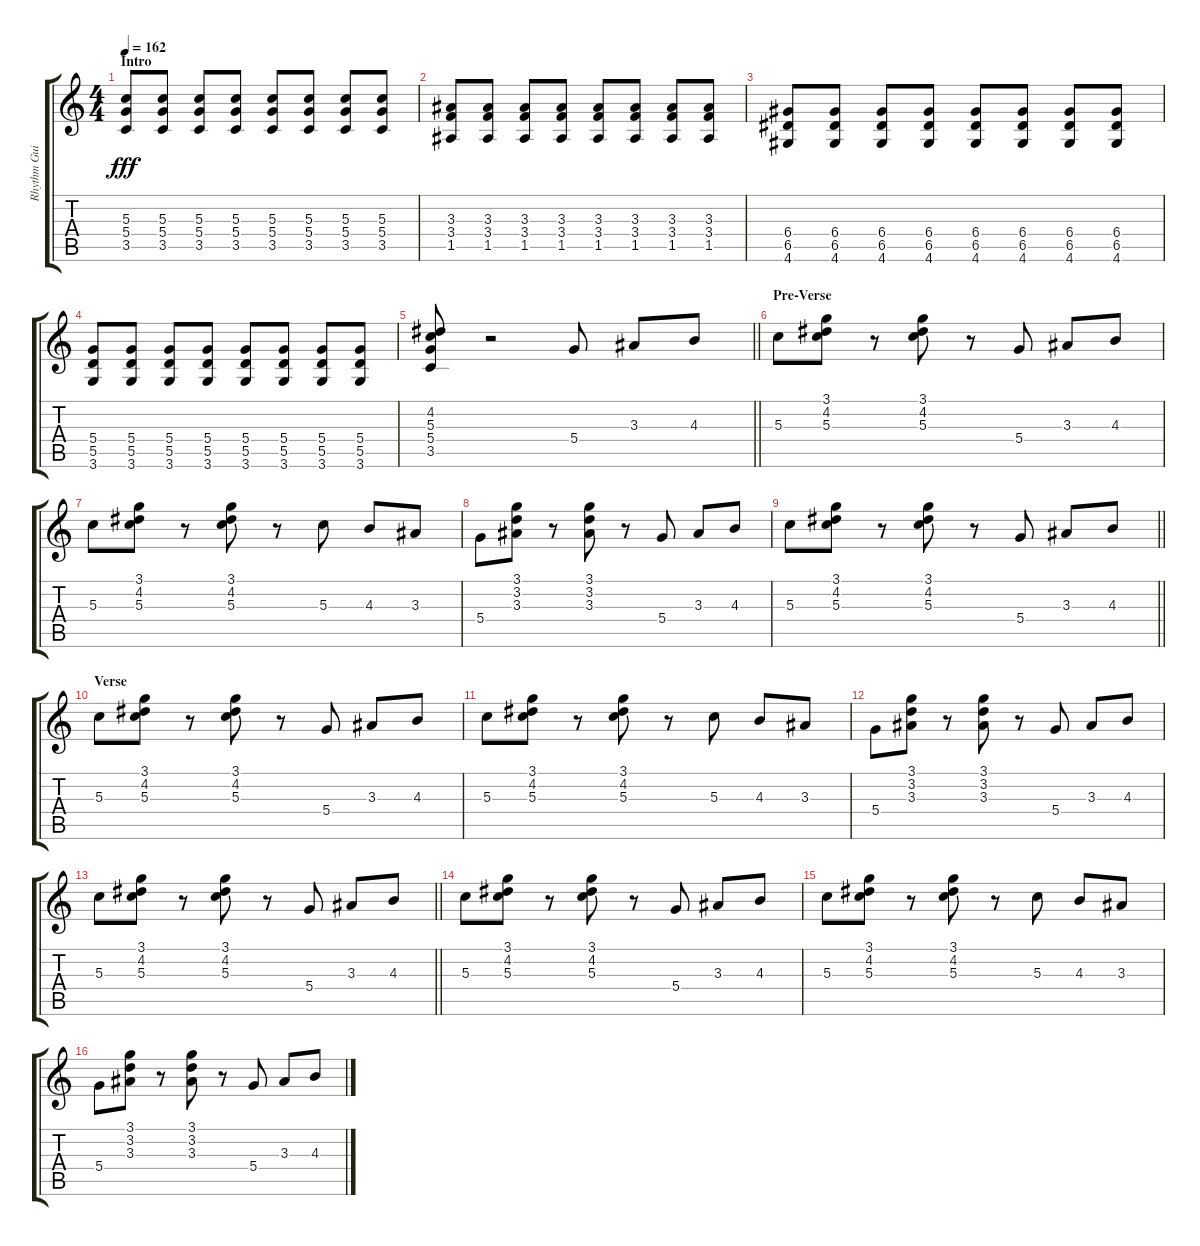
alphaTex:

\track ("Rhythm Guitar" "Rhythm Gui") {instrument overdrivenguitar}
\staff {score tabs}
\tuning (E4 B3 G3 D3 A2 E2) {hide}
\ts (4 4)
\section ("" "Intro")
\tempo 162
\clef g2
\ks c
(5.3 5.4 3.5).8{dy fff instrument overdrivenguitar} (5.3 5.4 3.5).8 (5.3 5.4 3.5).8 (5.3 5.4 3.5).8 (5.3 5.4 3.5).8 (5.3 5.4 3.5).8 (5.3 5.4 3.5).8 (5.3 5.4 3.5).8 |
(3.3 3.4 1.5).8 (3.3 3.4 1.5).8 (3.3 3.4 1.5).8 (3.3 3.4 1.5).8 (3.3 3.4 1.5).8 (3.3 3.4 1.5).8 (3.3 3.4 1.5).8 (3.3 3.4 1.5).8 |
(6.4 6.5 4.6).8 (6.4 6.5 4.6).8 (6.4 6.5 4.6).8 (6.4 6.5 4.6).8 (6.4 6.5 4.6).8 (6.4 6.5 4.6).8 (6.4 6.5 4.6).8 (6.4 6.5 4.6).8 |
(5.4 5.5 3.6).8 (5.4 5.5 3.6).8 (5.4 5.5 3.6).8 (5.4 5.5 3.6).8 (5.4 5.5 3.6).8 (5.4 5.5 3.6).8 (5.4 5.5 3.6).8 (5.4 5.5 3.6).8 |
\barLineRight lightlight
(4.2 5.3 5.4 3.5).8 r.2 5.4.8 3.3.8 4.3.8 |
\section ("" "Pre-Verse")
5.3.8 (3.1 4.2 5.3).8 r.8 (3.1 4.2 5.3).8 r.8 5.4.8 3.3.8 4.3.8 |
5.3.8 (3.1 4.2 5.3).8 r.8 (3.1 4.2 5.3).8 r.8 5.3.8 4.3.8 3.3.8 |
5.4.8 (3.1 3.2 3.3).8 r.8 (3.1 3.2 3.3).8 r.8 5.4.8 3.3.8 4.3.8 |
\barLineRight lightlight
5.3.8 (3.1 4.2 5.3).8 r.8 (3.1 4.2 5.3).8 r.8 5.4.8 3.3.8 4.3.8 |
\section ("" "Verse")
5.3.8 (3.1 4.2 5.3).8 r.8 (3.1 4.2 5.3).8 r.8 5.4.8 3.3.8 4.3.8 |
5.3.8 (3.1 4.2 5.3).8 r.8 (3.1 4.2 5.3).8 r.8 5.3.8 4.3.8 3.3.8 |
5.4.8 (3.1 3.2 3.3).8 r.8 (3.1 3.2 3.3).8 r.8 5.4.8 3.3.8 4.3.8 |
\barLineRight lightlight
5.3.8 (3.1 4.2 5.3).8 r.8 (3.1 4.2 5.3).8 r.8 5.4.8 3.3.8 4.3.8 |
5.3.8 (3.1 4.2 5.3).8 r.8 (3.1 4.2 5.3).8 r.8 5.4.8 3.3.8 4.3.8 |
5.3.8 (3.1 4.2 5.3).8 r.8 (3.1 4.2 5.3).8 r.8 5.3.8 4.3.8 3.3.8 |
5.4.8 (3.1 3.2 3.3).8 r.8 (3.1 3.2 3.3).8 r.8 5.4.8 3.3.8 4.3.8
